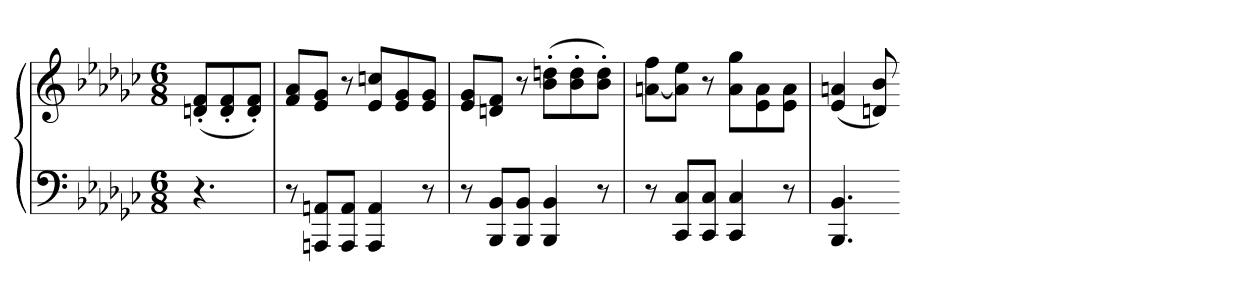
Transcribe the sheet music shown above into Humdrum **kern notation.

**kern	**kern
*part1	*part1
*staff2	*staff1
*clefF4	*clefG2
*k[b-e-a-d-g-c-]	*k[b-e-a-d-g-c-]
*e-:	*e-:
*M6/8	*M6/8
=	=
4.r	(8dn' 8f'L
.	8d' 8f'
.	8d' 8f'J)
=113	=113
8r	8f 8a-L
8AAAn 8AAnL	8e- 8g-J
8AAA 8AAJ	8r
4AAA 4AA	8e- 8ccnL
.	8e- 8g-
8r	8e- 8g-J
=114	=114
8r	8e- 8g-L
8BBB- 8BB-L	8dn 8fJ
8BBB- 8BB-J	8r
4BBB- 4BB-	(8b-' 8ddn'L
.	8b-' 8dd'
8r	8b-' 8dd'J)
=115	=115
8r	[8an 8ffL
8CC- 8C-L	8a] 8ee-J
8CC- 8C-J	8r
4CC- 4C-	8a 8gg-L
.	8e- 8a
8r	8e- 8aJ
=116	=116
4.BBB- 4.BB-	(4e- 4an
.	8dn 8b-)
=-	=-
*-	*-
